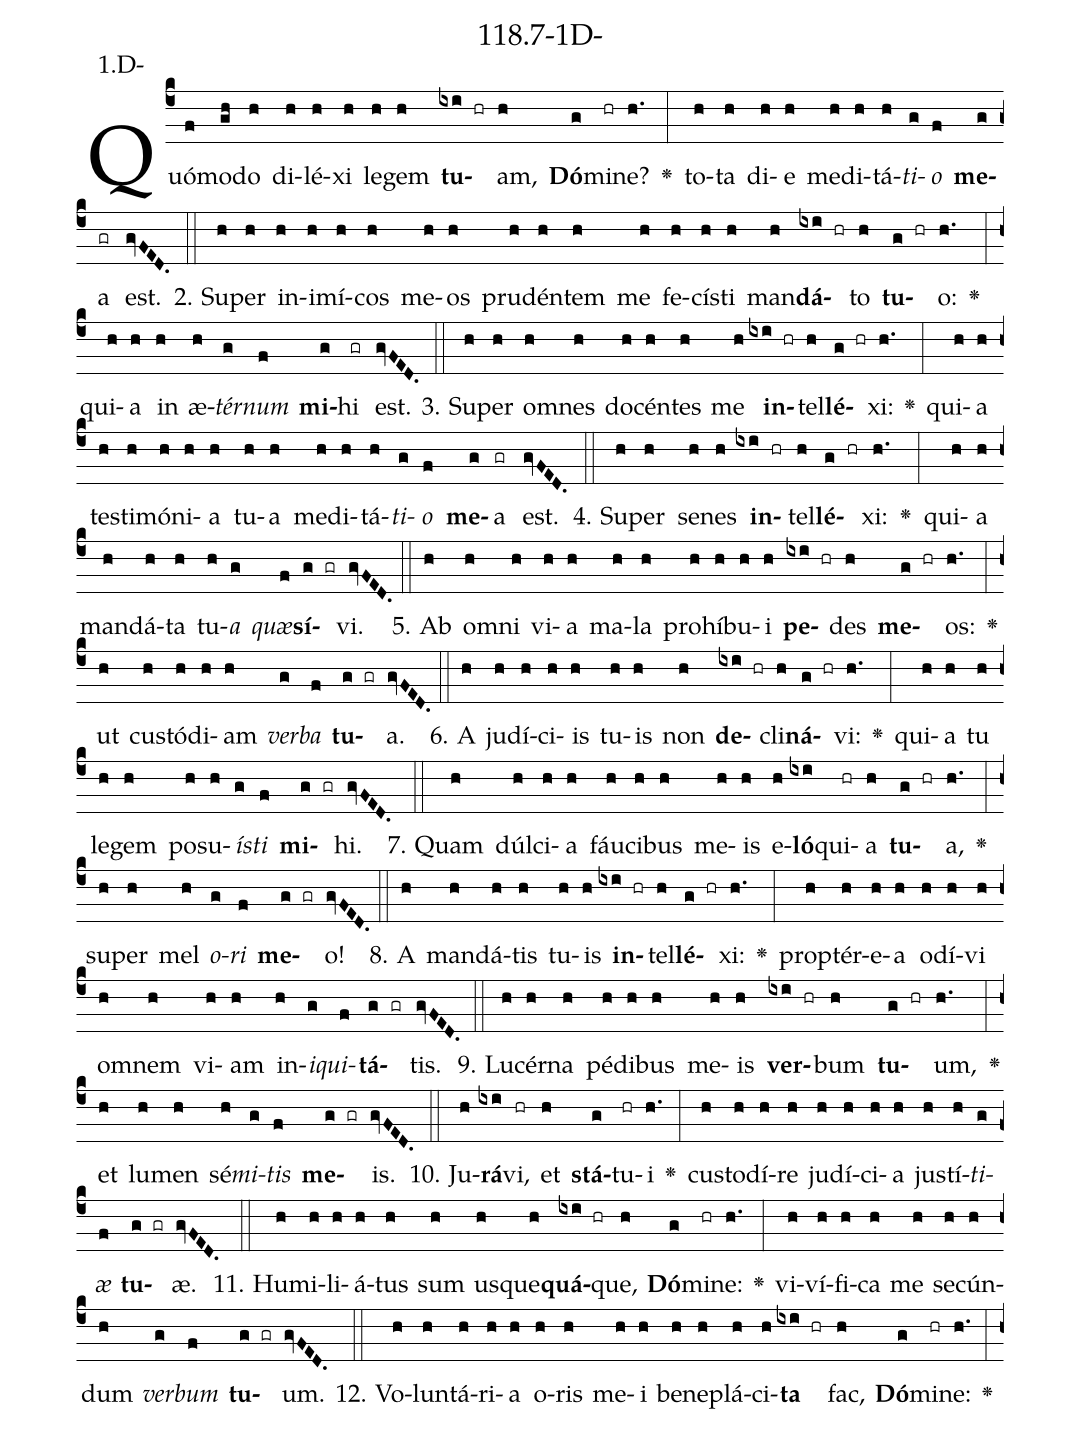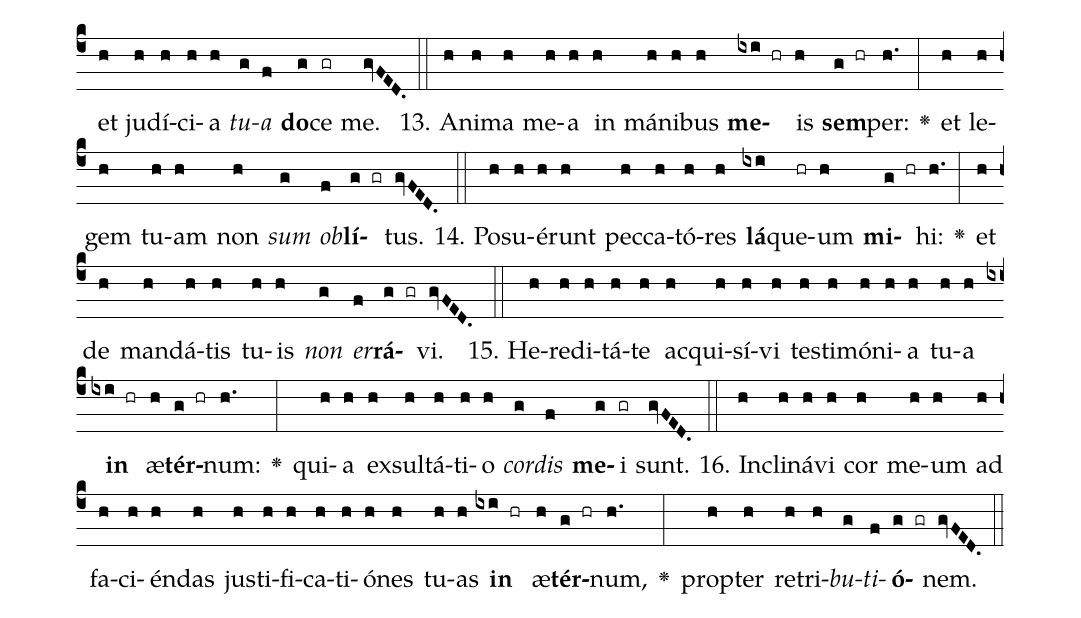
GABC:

name: 118.7-1D-;
annotation: 1.D-;
%%
(c4)Quó(f)mo(gh)do(h) di(h)lé(h)xi(h) le(h)gem(h) <b>tu</b>(ixi hr)am,(h) <b>Dó</b>(g)mi(hr)ne?(h.) <v>\greheightstar</v>(:) to(h)ta(h) di(h)e(h) me(h)di(h)tá(h)<i>ti</i>(g)<i>o</i>(f) <b>me</b>(g)a(gr) est.(gvFED.) (::)
2. Su(h)per(h) in(h)i(h)mí(h)cos(h) me(h)os(h) pru(h)dén(h)tem(h) me(h) fe(h)cís(h)ti(h) man(h)<b>dá</b>(ixi hr)to(h) <b>tu</b>(g hr)o:(h.) <v>\greheightstar</v>(:) qui(h)a(h) in(h) æ(h)<i>tér</i>(g)<i>num</i>(f) <b>mi</b>(g)hi(gr) est.(gvFED.) (::)
3. Su(h)per(h) om(h)nes(h) do(h)cén(h)tes(h) me(h) <b>in</b>(ixi hr)tel(h)<b>lé</b>(g hr)xi:(h.) <v>\greheightstar</v>(:) qui(h)a(h) tes(h)ti(h)mó(h)ni(h)a(h) tu(h)a(h) me(h)di(h)tá(h)<i>ti</i>(g)<i>o</i>(f) <b>me</b>(g)a(gr) est.(gvFED.) (::)
4. Su(h)per(h) se(h)nes(h) <b>in</b>(ixi hr)tel(h)<b>lé</b>(g hr)xi:(h.) <v>\greheightstar</v>(:) qui(h)a(h) man(h)dá(h)ta(h) tu(h)<i>a</i>(g) <i>quæ</i>(f)<b>sí</b>(g gr)vi.(gvFED.) (::)
5. Ab(h) om(h)ni(h) vi(h)a(h) ma(h)la(h) pro(h)hí(h)bu(h)i(h) <b>pe</b>(ixi hr)des(h) <b>me</b>(g hr)os:(h.) <v>\greheightstar</v>(:) ut(h) cus(h)tó(h)di(h)am(h) <i>ver</i>(g)<i>ba</i>(f) <b>tu</b>(g gr)a.(gvFED.) (::)
6. A(h) ju(h)dí(h)ci(h)is(h) tu(h)is(h) non(h) <b>de</b>(ixi hr)cli(h)<b>ná</b>(g hr)vi:(h.) <v>\greheightstar</v>(:) qui(h)a(h) tu(h) le(h)gem(h) po(h)su(h)<i>ís</i>(g)<i>ti</i>(f) <b>mi</b>(g gr)hi.(gvFED.) (::)
7. Quam(h) dúl(h)ci(h)a(h) fáu(h)ci(h)bus(h) me(h)is(h) e(h)<b>ló</b>(ixi)qui(hr)a(h) <b>tu</b>(g hr)a,(h.) <v>\greheightstar</v>(:) su(h)per(h) mel(h) <i>o</i>(g)<i>ri</i>(f) <b>me</b>(g gr)o!(gvFED.) (::)
8. A(h) man(h)dá(h)tis(h) tu(h)is(h) <b>in</b>(ixi hr)tel(h)<b>lé</b>(g hr)xi:(h.) <v>\greheightstar</v>(:) prop(h)tér(h)e(h)a(h) o(h)dí(h)vi(h) om(h)nem(h) vi(h)am(h) in(h)<i>i</i>(g)<i>qui</i>(f)<b>tá</b>(g gr)tis.(gvFED.) (::)
9. Lu(h)cér(h)na(h) pé(h)di(h)bus(h) me(h)is(h) <b>ver</b>(ixi hr)bum(h) <b>tu</b>(g hr)um,(h.) <v>\greheightstar</v>(:) et(h) lu(h)men(h) sé(h)<i>mi</i>(g)<i>tis</i>(f) <b>me</b>(g gr)is.(gvFED.) (::)
10. Ju(h)<b>rá</b>(ixi)vi,(hr) et(h) <b>stá</b>(g)tu(hr)i(h.) <v>\greheightstar</v>(:) cus(h)to(h)dí(h)re(h) ju(h)dí(h)ci(h)a(h) jus(h)tí(h)<i>ti</i>(g)<i>æ</i>(f) <b>tu</b>(g gr)æ.(gvFED.) (::)
11. Hu(h)mi(h)li(h)á(h)tus(h) sum(h) us(h)que(h)<b>quá</b>(ixi hr)que,(h) <b>Dó</b>(g)mi(hr)ne:(h.) <v>\greheightstar</v>(:) vi(h)ví(h)fi(h)ca(h) me(h) se(h)cún(h)dum(h) <i>ver</i>(g)<i>bum</i>(f) <b>tu</b>(g gr)um.(gvFED.) (::)
12. Vo(h)lun(h)tá(h)ri(h)a(h) o(h)ris(h) me(h)i(h) be(h)ne(h)plá(h)ci(h)<b>ta</b>(ixi hr) fac,(h) <b>Dó</b>(g)mi(hr)ne:(h.) <v>\greheightstar</v>(:) et(h) ju(h)dí(h)ci(h)a(h) <i>tu</i>(g)<i>a</i>(f) <b>do</b>(g)ce(gr) me.(gvFED.) (::)
13. A(h)ni(h)ma(h) me(h)a(h) in(h) má(h)ni(h)bus(h) <b>me</b>(ixi hr)is(h) <b>sem</b>(g hr)per:(h.) <v>\greheightstar</v>(:) et(h) le(h)gem(h) tu(h)am(h) non(h) <i>sum</i>(g) <i>ob</i>(f)<b>lí</b>(g gr)tus.(gvFED.) (::)
14. Po(h)su(h)é(h)runt(h) pec(h)ca(h)tó(h)res(h) <b>lá</b>(ixi)que(hr)um(h) <b>mi</b>(g hr)hi:(h.) <v>\greheightstar</v>(:) et(h) de(h) man(h)dá(h)tis(h) tu(h)is(h) <i>non</i>(g) <i>er</i>(f)<b>rá</b>(g gr)vi.(gvFED.) (::)
15. He(h)re(h)di(h)tá(h)te(h) ac(h)qui(h)sí(h)vi(h) tes(h)ti(h)mó(h)ni(h)a(h) tu(h)a(h) <b>in</b>(ixi hr) æ(h)<b>tér</b>(g hr)num:(h.) <v>\greheightstar</v>(:) qui(h)a(h) ex(h)sul(h)tá(h)ti(h)o(h) <i>cor</i>(g)<i>dis</i>(f) <b>me</b>(g)i(gr) sunt.(gvFED.) (::)
16. In(h)cli(h)ná(h)vi(h) cor(h) me(h)um(h) ad(h) fa(h)ci(h)én(h)das(h) jus(h)ti(h)fi(h)ca(h)ti(h)ó(h)nes(h) tu(h)as(h) <b>in</b>(ixi hr) æ(h)<b>tér</b>(g hr)num,(h.) <v>\greheightstar</v>(:) prop(h)ter(h) re(h)tri(h)<i>bu</i>(g)<i>ti</i>(f)<b>ó</b>(g gr)nem.(gvFED.) (::)
